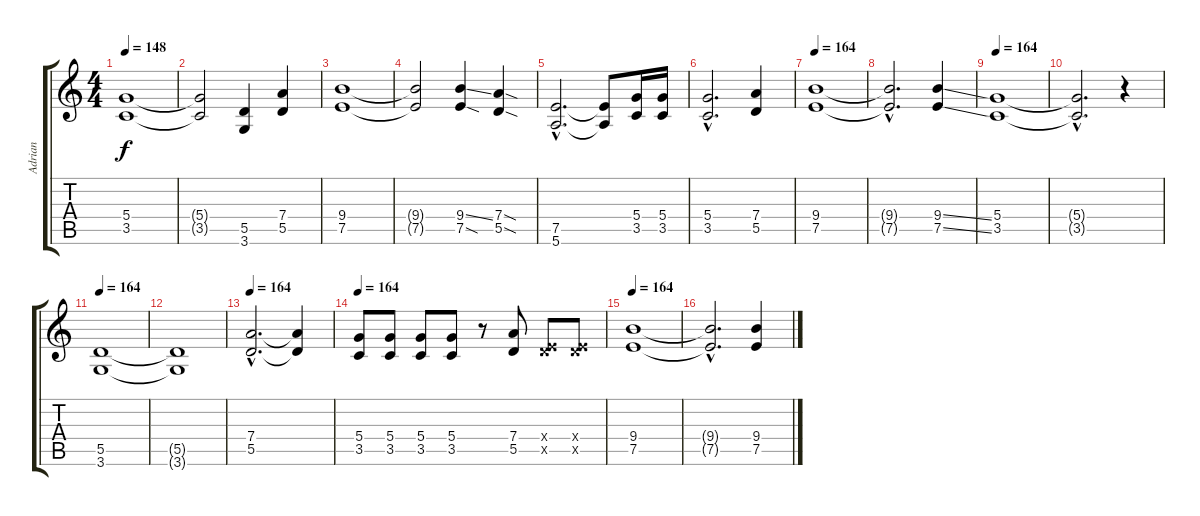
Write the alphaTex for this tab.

\track ("Adrian" "Adrian") {instrument distortionguitar}
\staff {score tabs}
\tuning (E4 B3 G3 D3 A2 E2) {hide}
\ts (4 4)
\tempo 148
\clef g2
\ks c
(5.4 3.5).1{dy f} |
(5.4{t} 3.5{t}).2 (5.5 3.6).4 (7.4 5.5).4 |
(9.4 7.5).1 |
(9.4{t} 7.5{t}).2 (9.4{ss} 7.5{sod}).4 (7.4{sod} 5.5{sod}).4 |
(7.5{hac} 5.6{hac}).2{d} (7.5{t} 5.6{t}).8 (5.4 3.5).16 (5.4 3.5).16 |
(5.4{hac} 3.5{hac}).2{d} (7.4 5.5).4 |
\tempo 164
(9.4 7.5).1 |
(9.4{hac t} 7.5{hac t}).2{d} (9.4{ss} 7.5{ss}).4 |
\tempo 164
(5.4 3.5).1 |
(5.4{hac t} 3.5{hac t}).2{d} r.4 |
\tempo 164
(5.5 3.6).1 |
(5.5{t} 3.6{t}).1 |
\tempo 164
(7.4{hac} 5.5{hac}).2{d} (7.4{t} 5.5{t}).4 |
\tempo 164
(5.4 3.5).8 (5.4 3.5).8 (5.4 3.5).8 (5.4 3.5).8 r.8 (7.4 5.5).8 (0.4{x} 7.5{x}).8 (0.4{x} 7.5{x}).8 |
\tempo 164
(9.4 7.5).1 |
(9.4{hac t} 7.5{hac t}).2{d} (9.4{ss} 7.5{ss}).4
